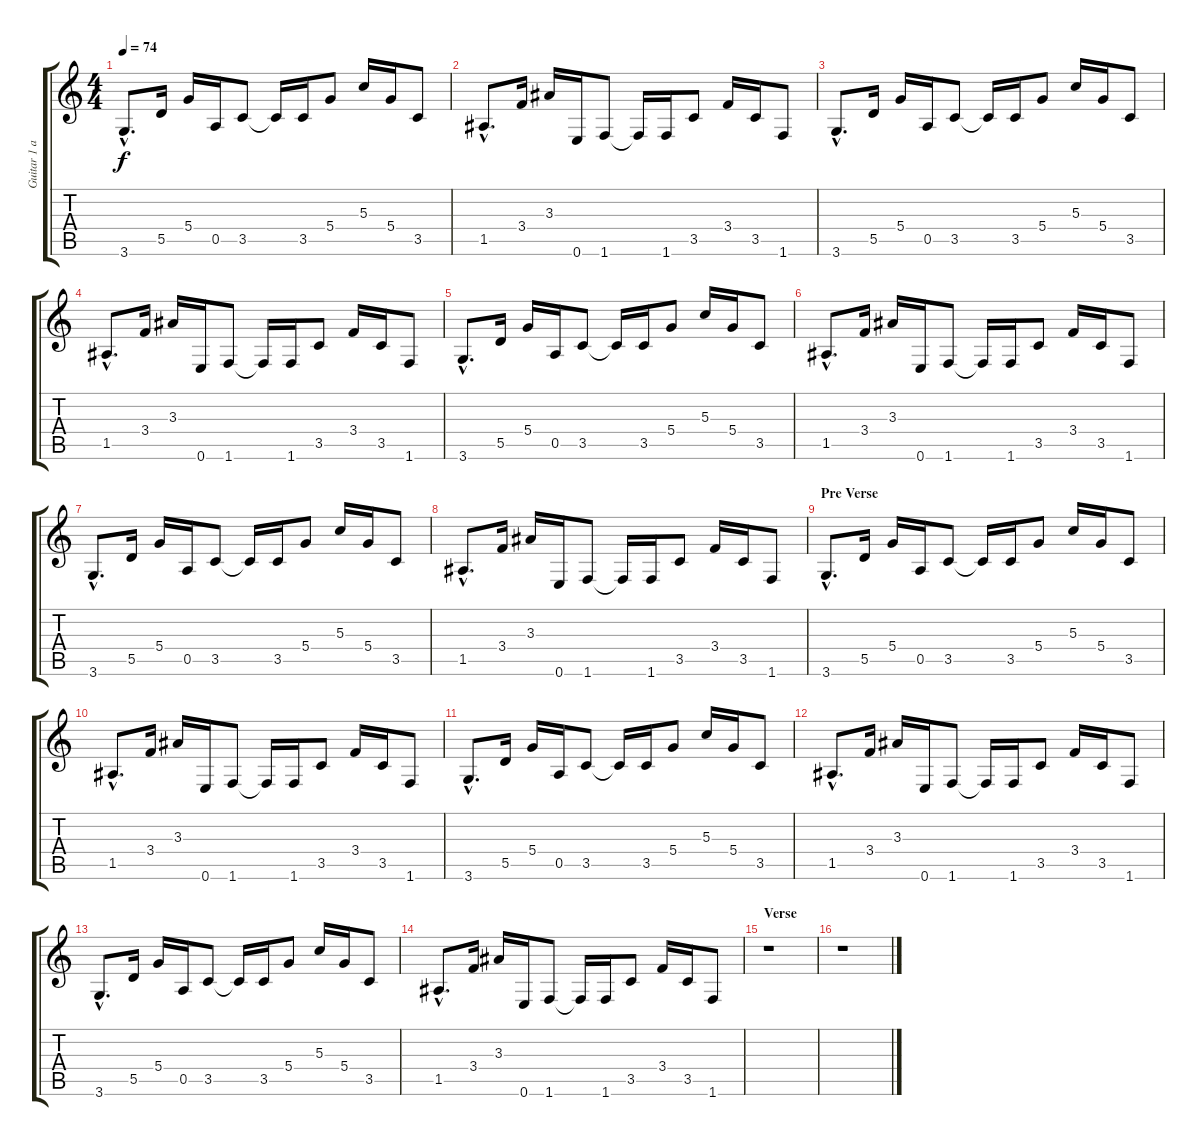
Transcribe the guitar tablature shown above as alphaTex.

\track ("Guitar 1 acou." "Guitar 1 a") {instrument acousticguitarnylon}
\staff {score tabs}
\tuning (E4 B3 G3 D3 A2 E2) {hide}
\ts (4 4)
\tempo 74
\clef g2
\ks c
3.6{hac}.8{d dy f instrument acousticguitarnylon} 5.5.16 5.4.16 0.5.16 3.5.8 3.5{t}.16 3.5.16 5.4.8 5.3.16 5.4.16 3.5.8 |
1.5{hac}.8{d} 3.4.16 3.3.16 0.6.16 1.6.8 1.6{t}.16 1.6.16 3.5.8 3.4.16 3.5.16 1.6.8 |
3.6{hac}.8{d} 5.5.16 5.4.16 0.5.16 3.5.8 3.5{t}.16 3.5.16 5.4.8 5.3.16 5.4.16 3.5.8 |
1.5{hac}.8{d} 3.4.16 3.3.16 0.6.16 1.6.8 1.6{t}.16 1.6.16 3.5.8 3.4.16 3.5.16 1.6.8 |
3.6{hac}.8{d} 5.5.16 5.4.16 0.5.16 3.5.8 3.5{t}.16 3.5.16 5.4.8 5.3.16 5.4.16 3.5.8 |
1.5{hac}.8{d} 3.4.16 3.3.16 0.6.16 1.6.8 1.6{t}.16 1.6.16 3.5.8 3.4.16 3.5.16 1.6.8 |
3.6{hac}.8{d} 5.5.16 5.4.16 0.5.16 3.5.8 3.5{t}.16 3.5.16 5.4.8 5.3.16 5.4.16 3.5.8 |
1.5{hac}.8{d} 3.4.16 3.3.16 0.6.16 1.6.8 1.6{t}.16 1.6.16 3.5.8 3.4.16 3.5.16 1.6.8 |
\section ("" "Pre Verse ")
3.6{hac}.8{d} 5.5.16 5.4.16 0.5.16 3.5.8 3.5{t}.16 3.5.16 5.4.8 5.3.16 5.4.16 3.5.8 |
1.5{hac}.8{d} 3.4.16 3.3.16 0.6.16 1.6.8 1.6{t}.16 1.6.16 3.5.8 3.4.16 3.5.16 1.6.8 |
3.6{hac}.8{d} 5.5.16 5.4.16 0.5.16 3.5.8 3.5{t}.16 3.5.16 5.4.8 5.3.16 5.4.16 3.5.8 |
1.5{hac}.8{d} 3.4.16 3.3.16 0.6.16 1.6.8 1.6{t}.16 1.6.16 3.5.8 3.4.16 3.5.16 1.6.8 |
3.6{hac}.8{d} 5.5.16 5.4.16 0.5.16 3.5.8 3.5{t}.16 3.5.16 5.4.8 5.3.16 5.4.16 3.5.8 |
1.5{hac}.8{d} 3.4.16 3.3.16 0.6.16 1.6.8 1.6{t}.16 1.6.16 3.5.8 3.4.16 3.5.16 1.6.8 |
\section ("" "Verse")
r.1 |
r.1
